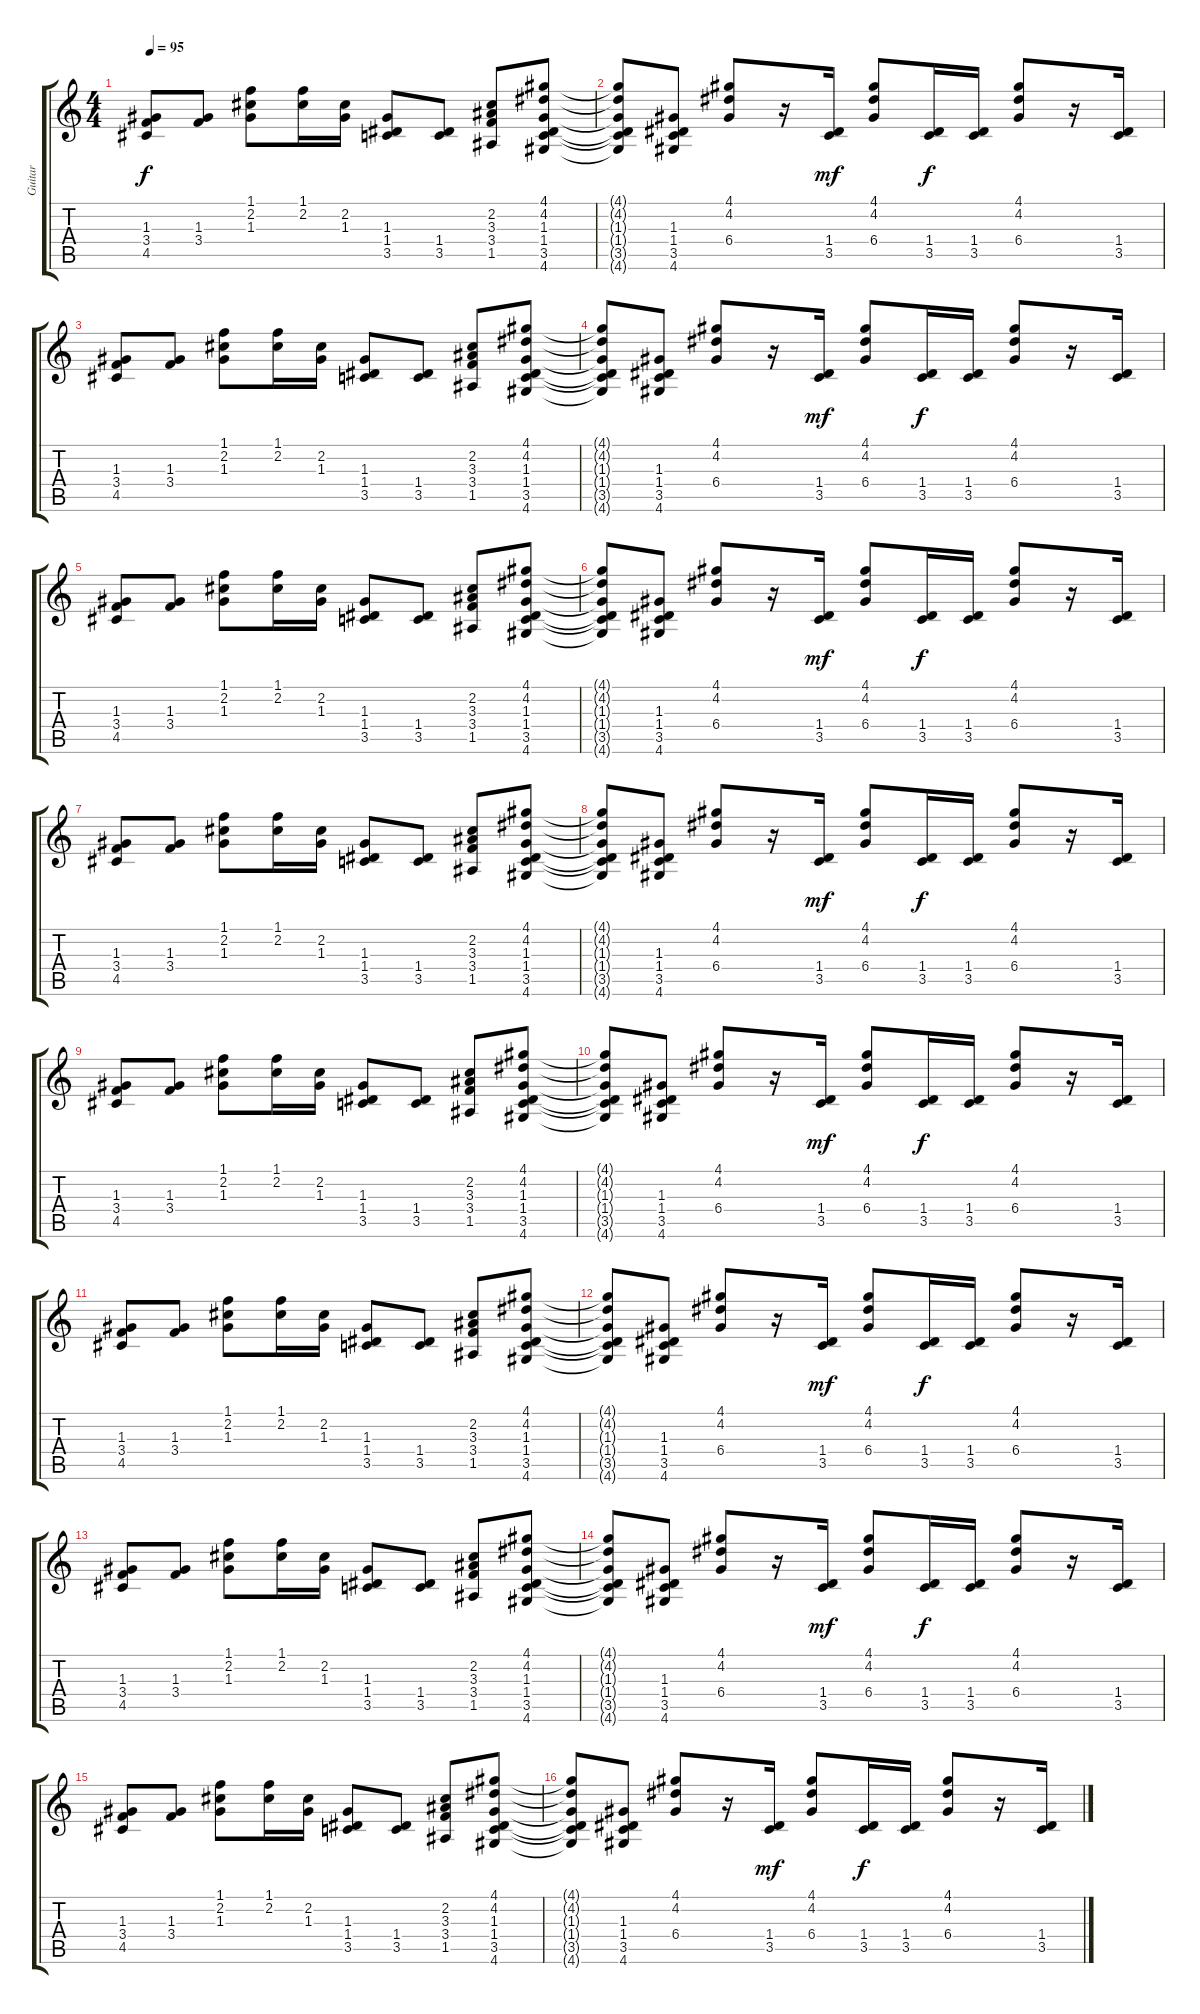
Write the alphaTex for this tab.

\track ("Guitar" "Guitar") {instrument acousticguitarsteel}
\staff {score tabs}
\tuning (E4 B3 G3 D3 A2 E2) {hide}
\ts (4 4)
\tempo 95
\clef g2
\ks c
(1.3 3.4 4.5).8{dy f} (1.3 3.4).8 (1.1 2.2 1.3).8 (1.1 2.2).16 (2.2 1.3).16 (1.3 1.4 3.5).8 (1.4 3.5).8 (2.2 3.3 3.4 1.5).8 (4.1 4.2 1.3 1.4 3.5 4.6).8 |
(4.1{t} 4.2{t} 1.3{t} 1.4{t} 3.5{t} 4.6{t}).8 (1.3 1.4 3.5 4.6).8 (4.1 4.2 6.4).8 r.16 (1.4 3.5).16{dy mf} (4.1 4.2 6.4).8 (1.4 3.5).16{dy f} (1.4 3.5).16 (4.1 4.2 6.4).8 r.16 (1.4 3.5).16 |
(1.3 3.4 4.5).8 (1.3 3.4).8 (1.1 2.2 1.3).8 (1.1 2.2).16 (2.2 1.3).16 (1.3 1.4 3.5).8 (1.4 3.5).8 (2.2 3.3 3.4 1.5).8 (4.1 4.2 1.3 1.4 3.5 4.6).8 |
(4.1{t} 4.2{t} 1.3{t} 1.4{t} 3.5{t} 4.6{t}).8 (1.3 1.4 3.5 4.6).8 (4.1 4.2 6.4).8 r.16 (1.4 3.5).16{dy mf} (4.1 4.2 6.4).8 (1.4 3.5).16{dy f} (1.4 3.5).16 (4.1 4.2 6.4).8 r.16 (1.4 3.5).16 |
(1.3 3.4 4.5).8 (1.3 3.4).8 (1.1 2.2 1.3).8 (1.1 2.2).16 (2.2 1.3).16 (1.3 1.4 3.5).8 (1.4 3.5).8 (2.2 3.3 3.4 1.5).8 (4.1 4.2 1.3 1.4 3.5 4.6).8 |
(4.1{t} 4.2{t} 1.3{t} 1.4{t} 3.5{t} 4.6{t}).8 (1.3 1.4 3.5 4.6).8 (4.1 4.2 6.4).8 r.16 (1.4 3.5).16{dy mf} (4.1 4.2 6.4).8 (1.4 3.5).16{dy f} (1.4 3.5).16 (4.1 4.2 6.4).8 r.16 (1.4 3.5).16 |
(1.3 3.4 4.5).8 (1.3 3.4).8 (1.1 2.2 1.3).8 (1.1 2.2).16 (2.2 1.3).16 (1.3 1.4 3.5).8 (1.4 3.5).8 (2.2 3.3 3.4 1.5).8 (4.1 4.2 1.3 1.4 3.5 4.6).8 |
(4.1{t} 4.2{t} 1.3{t} 1.4{t} 3.5{t} 4.6{t}).8 (1.3 1.4 3.5 4.6).8 (4.1 4.2 6.4).8 r.16 (1.4 3.5).16{dy mf} (4.1 4.2 6.4).8 (1.4 3.5).16{dy f} (1.4 3.5).16 (4.1 4.2 6.4).8 r.16 (1.4 3.5).16 |
(1.3 3.4 4.5).8 (1.3 3.4).8 (1.1 2.2 1.3).8 (1.1 2.2).16 (2.2 1.3).16 (1.3 1.4 3.5).8 (1.4 3.5).8 (2.2 3.3 3.4 1.5).8 (4.1 4.2 1.3 1.4 3.5 4.6).8 |
(4.1{t} 4.2{t} 1.3{t} 1.4{t} 3.5{t} 4.6{t}).8 (1.3 1.4 3.5 4.6).8 (4.1 4.2 6.4).8 r.16 (1.4 3.5).16{dy mf} (4.1 4.2 6.4).8 (1.4 3.5).16{dy f} (1.4 3.5).16 (4.1 4.2 6.4).8 r.16 (1.4 3.5).16 |
(1.3 3.4 4.5).8 (1.3 3.4).8 (1.1 2.2 1.3).8 (1.1 2.2).16 (2.2 1.3).16 (1.3 1.4 3.5).8 (1.4 3.5).8 (2.2 3.3 3.4 1.5).8 (4.1 4.2 1.3 1.4 3.5 4.6).8 |
(4.1{t} 4.2{t} 1.3{t} 1.4{t} 3.5{t} 4.6{t}).8 (1.3 1.4 3.5 4.6).8 (4.1 4.2 6.4).8 r.16 (1.4 3.5).16{dy mf} (4.1 4.2 6.4).8 (1.4 3.5).16{dy f} (1.4 3.5).16 (4.1 4.2 6.4).8 r.16 (1.4 3.5).16 |
(1.3 3.4 4.5).8 (1.3 3.4).8 (1.1 2.2 1.3).8 (1.1 2.2).16 (2.2 1.3).16 (1.3 1.4 3.5).8 (1.4 3.5).8 (2.2 3.3 3.4 1.5).8 (4.1 4.2 1.3 1.4 3.5 4.6).8 |
(4.1{t} 4.2{t} 1.3{t} 1.4{t} 3.5{t} 4.6{t}).8 (1.3 1.4 3.5 4.6).8 (4.1 4.2 6.4).8 r.16 (1.4 3.5).16{dy mf} (4.1 4.2 6.4).8 (1.4 3.5).16{dy f} (1.4 3.5).16 (4.1 4.2 6.4).8 r.16 (1.4 3.5).16 |
(1.3 3.4 4.5).8 (1.3 3.4).8 (1.1 2.2 1.3).8 (1.1 2.2).16 (2.2 1.3).16 (1.3 1.4 3.5).8 (1.4 3.5).8 (2.2 3.3 3.4 1.5).8 (4.1 4.2 1.3 1.4 3.5 4.6).8 |
(4.1{t} 4.2{t} 1.3{t} 1.4{t} 3.5{t} 4.6{t}).8 (1.3 1.4 3.5 4.6).8 (4.1 4.2 6.4).8 r.16 (1.4 3.5).16{dy mf} (4.1 4.2 6.4).8 (1.4 3.5).16{dy f} (1.4 3.5).16 (4.1 4.2 6.4).8 r.16 (1.4 3.5).16
